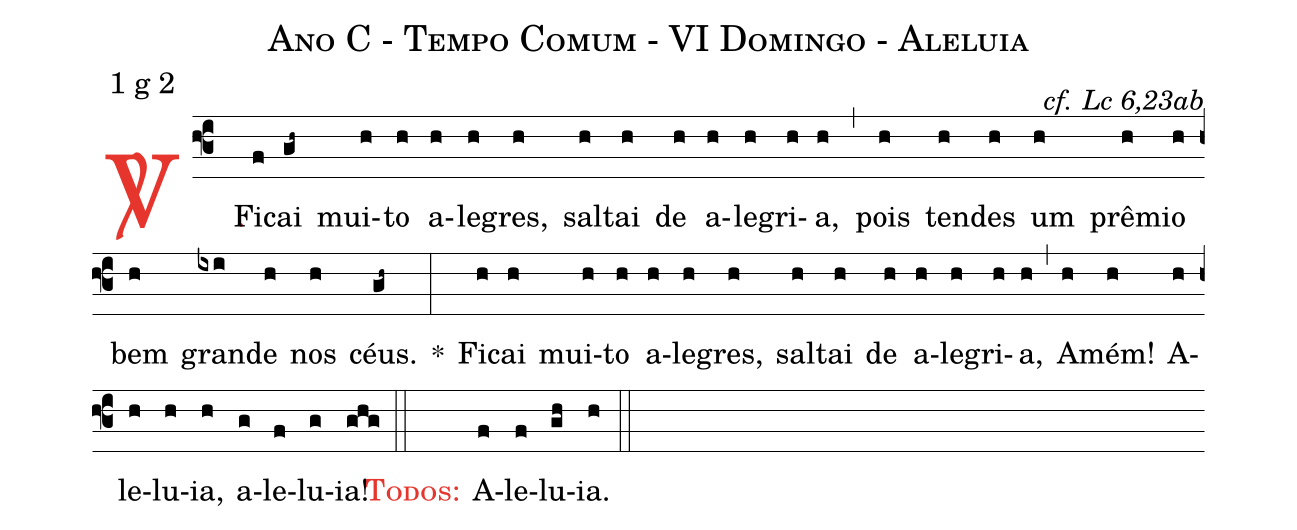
name: Ano C - Tempo Comum - VI Domingo - Aleluia;
mode: 1;
mode-differentia: g 2;
commentary: cf. Lc 6,23ab;
%%
(f3)

<c><sp>V/</sp>.</c>() Fi(f)cai(gh~) mui(h)to(h) a(h)le(h)gres,(h) sal(h)tai(h) de(h) a(h)le(h)gri(h)a,(h) (,)
pois(h) ten(h)des(h) um(h) prê(h)mio(h) bem(h) gran(ixi)de(h) nos(h) céus.(gh~) *(:)
Fi(h)cai(h) mui(h)to(h) a(h)le(h)gres,(h) sal(h)tai(h) de(h) a(h)le(h)gri(h)a,(h) (,)
A(h)mém!(h) A(h)le(h)lu(h)ia,(h) a(g)le(f)lu(g)ia!(ghg)

(::)

<c><sc>Todos</sc>:</c>() A(f)le(f)lu(gh)ia.(h)

(::)
